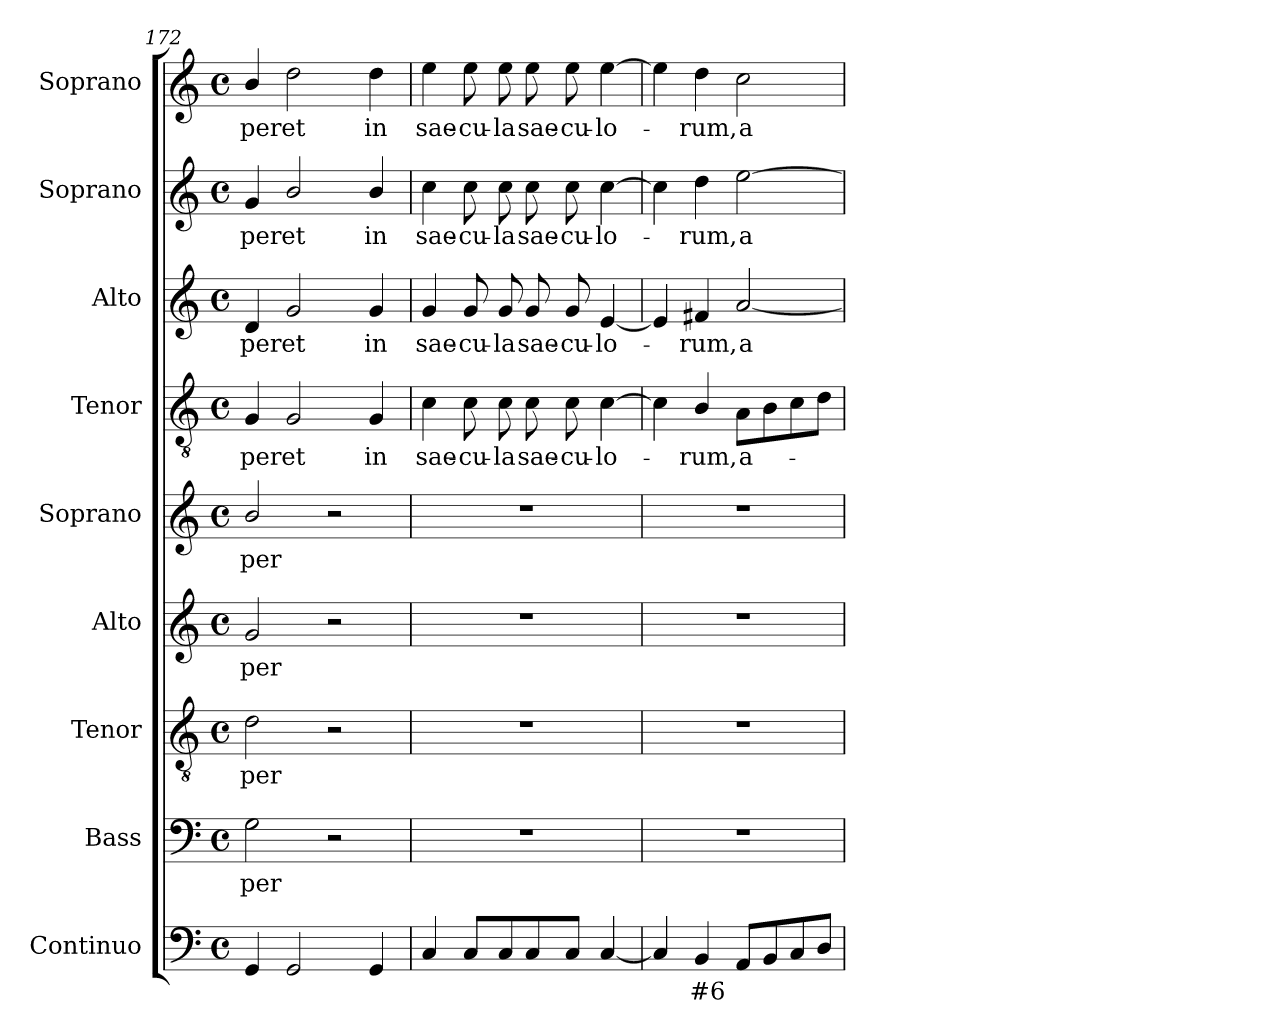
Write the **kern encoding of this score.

**kern	**text	**kern	**text	**kern	**text	**kern	**text	**kern	**text	**kern	**text	**kern	**text	**kern	**text	**kern	**text
*part9	*part9	*part8	*part8	*part7	*part7	*part6	*part6	*part5	*part5	*part4	*part4	*part3	*part3	*part2	*part2	*part1	*part1
*staff9	*staff9	*staff8	*staff8	*staff7	*staff7	*staff6	*staff6	*staff5	*staff5	*staff4	*staff4	*staff3	*staff3	*staff2	*staff2	*staff1	*staff1
*I"Continuo	*	*I"Bass	*	*I"Tenor	*	*I"Alto	*	*I"Soprano	*	*I"Tenor	*	*I"Alto	*	*I"Soprano	*	*I"Soprano	*
*I'Cont.	*	*I'B.	*	*I'T.	*	*I'A.	*	*I'S.	*	*I'T.	*	*I'A.	*	*I'S.	*	*I'S.	*
*clefF4	*	*clefF4	*	*clefGv2	*	*clefG2	*	*clefG2	*	*clefGv2	*	*clefG2	*	*clefG2	*	*clefG2	*
*	*	*	*	*ITrd7c12	*	*	*	*	*	*ITrd7c12	*	*	*	*	*	*	*
*k[]	*	*k[]	*	*k[]	*	*k[]	*	*k[]	*	*k[]	*	*k[]	*	*k[]	*	*k[]	*
*C:	*	*C:	*	*C:	*	*C:	*	*C:	*	*C:	*	*C:	*	*C:	*	*C:	*
*M4/4	*	*M4/4	*	*M4/4	*	*M4/4	*	*M4/4	*	*M4/4	*	*M4/4	*	*M4/4	*	*M4/4	*
*met(c)	*	*met(c)	*	*met(c)	*	*met(c)	*	*met(c)	*	*met(c)	*	*met(c)	*	*met(c)	*	*met(c)	*
=172	=172	=172	=172	=172	=172	=172	=172	=172	=172	=172	=172	=172	=172	=172	=172	=172	=172
!	!	!	!LO:LY:b:color=#000000	!	!	!	!	!	!	!	!	!	!	!	!	!	!
!	!	!	!	!	!LO:LY:b:color=#000000	!	!	!	!	!	!	!	!	!	!	!	!
!	!	!	!	!	!	!	!LO:LY:b:color=#000000	!	!	!	!	!	!	!	!	!	!
!	!	!	!	!	!	!	!	!	!LO:LY:b:color=#000000	!	!	!	!	!	!	!	!
!	!	!	!	!	!	!	!	!	!	!	!LO:LY:b:color=#000000	!	!	!	!	!	!
!	!	!	!	!	!	!	!	!	!	!	!	!	!LO:LY:b:color=#000000	!	!	!	!
!	!	!	!	!	!	!	!	!	!	!	!	!	!	!	!LO:LY:b:color=#000000	!	!
!	!	!	!	!	!	!	!	!	!	!	!	!	!	!	!	!	!LO:LY:b:color=#000000
4GGi/	.	2Gi\	-per	2Di\	-per	2gi/	-per	2bi/	-per	4GGi/	-per	4di/	-per	4gi/	-per	4bi/	-per
!	!	!	!	!	!	!	!	!	!	!	!LO:LY:b:color=#000000	!	!	!	!	!	!
!	!	!	!	!	!	!	!	!	!	!	!	!	!LO:LY:b:color=#000000	!	!	!	!
!	!	!	!	!	!	!	!	!	!	!	!	!	!	!	!LO:LY:b:color=#000000	!	!
!	!	!	!	!	!	!	!	!	!	!	!	!	!	!	!	!	!LO:LY:b:color=#000000
2GGi/	.	.	.	.	.	.	.	.	.	2GGi/	et	2gi/	et	2bi/	et	2ddi\	et
.	.	2r	.	2r	.	2r	.	2r	.	.	.	.	.	.	.	.	.
!	!	!	!	!	!	!	!	!	!	!	!LO:LY:b:color=#000000	!	!	!	!	!	!
!	!	!	!	!	!	!	!	!	!	!	!	!	!LO:LY:b:color=#000000	!	!	!	!
!	!	!	!	!	!	!	!	!	!	!	!	!	!	!	!LO:LY:b:color=#000000	!	!
!	!	!	!	!	!	!	!	!	!	!	!	!	!	!	!	!	!LO:LY:b:color=#000000
4GGi/	.	.	.	.	.	.	.	.	.	4GGi/	in	4gi/	in	4bi/	in	4ddi\	in
!!LO:PB:g=z
=173	=173	=173	=173	=173	=173	=173	=173	=173	=173	=173	=173	=173	=173	=173	=173	=173	=173
!	!	!	!	!	!	!	!	!	!	!	!LO:LY:b:color=#000000	!	!	!	!	!	!
!	!	!	!	!	!	!	!	!	!	!	!	!	!LO:LY:b:color=#000000	!	!	!	!
!	!	!	!	!	!	!	!	!	!	!	!	!	!	!	!LO:LY:b:color=#000000	!	!
!	!	!	!	!	!	!	!	!	!	!	!	!	!	!	!	!	!LO:LY:b:color=#000000
4Ci/	.	1r	.	1r	.	1r	.	1r	.	4Ci\	sae-	4gi/	sae-	4cci\	sae-	4eei\	sae-
!	!	!	!	!	!	!	!	!	!	!	!LO:LY:b:color=#000000	!	!	!	!	!	!
!	!	!	!	!	!	!	!	!	!	!	!	!	!LO:LY:b:color=#000000	!	!	!	!
!	!	!	!	!	!	!	!	!	!	!	!	!	!	!	!LO:LY:b:color=#000000	!	!
!	!	!	!	!	!	!	!	!	!	!	!	!	!	!	!	!	!LO:LY:b:color=#000000
8Ci/L	.	.	.	.	.	.	.	.	.	8Ci\	-cu-	8gi/	-cu-	8cci\	-cu-	8eei\	-cu-
!	!	!	!	!	!	!	!	!	!	!	!LO:LY:b:color=#000000	!	!	!	!	!	!
!	!	!	!	!	!	!	!	!	!	!	!	!	!LO:LY:b:color=#000000	!	!	!	!
!	!	!	!	!	!	!	!	!	!	!	!	!	!	!	!LO:LY:b:color=#000000	!	!
!	!	!	!	!	!	!	!	!	!	!	!	!	!	!	!	!	!LO:LY:b:color=#000000
8Ci/	.	.	.	.	.	.	.	.	.	8Ci\	-la	8gi/	-la	8cci\	-la	8eei\	-la
!	!	!	!	!	!	!	!	!	!	!	!LO:LY:b:color=#000000	!	!	!	!	!	!
!	!	!	!	!	!	!	!	!	!	!	!	!	!LO:LY:b:color=#000000	!	!	!	!
!	!	!	!	!	!	!	!	!	!	!	!	!	!	!	!LO:LY:b:color=#000000	!	!
!	!	!	!	!	!	!	!	!	!	!	!	!	!	!	!	!	!LO:LY:b:color=#000000
8Ci/	.	.	.	.	.	.	.	.	.	8Ci\	sae-	8gi/	sae-	8cci\	sae-	8eei\	sae-
!	!	!	!	!	!	!	!	!	!	!	!LO:LY:b:color=#000000	!	!	!	!	!	!
!	!	!	!	!	!	!	!	!	!	!	!	!	!LO:LY:b:color=#000000	!	!	!	!
!	!	!	!	!	!	!	!	!	!	!	!	!	!	!	!LO:LY:b:color=#000000	!	!
!	!	!	!	!	!	!	!	!	!	!	!	!	!	!	!	!	!LO:LY:b:color=#000000
8Ci/J	.	.	.	.	.	.	.	.	.	8Ci\	-cu-	8gi/	-cu-	8cci\	-cu-	8eei\	-cu-
!	!	!	!	!	!	!	!	!	!	!	!LO:LY:b:color=#000000	!	!	!	!	!	!
!	!	!	!	!	!	!	!	!	!	!	!	!	!LO:LY:b:color=#000000	!	!	!	!
!	!	!	!	!	!	!	!	!	!	!	!	!	!	!	!LO:LY:b:color=#000000	!	!
!	!	!	!	!	!	!	!	!	!	!	!	!	!	!	!	!	!LO:LY:b:color=#000000
[4Ci/	.	.	.	.	.	.	.	.	.	[4Ci\	-lo-	[4ei/	-lo-	[4cci\	-lo-	[4eei\	-lo-
=174	=174	=174	=174	=174	=174	=174	=174	=174	=174	=174	=174	=174	=174	=174	=174	=174	=174
4Ci/]	.	1r	.	1r	.	1r	.	1r	.	4Ci\]	.	4ei/]	.	4cci\]	.	4eei\]	.
!	!LO:LY:b:color=#000000	!	!	!	!	!	!	!	!	!	!	!	!	!	!	!	!
!	!	!	!	!	!	!	!	!	!	!	!LO:LY:b:color=#000000	!	!	!	!	!	!
!	!	!	!	!	!	!	!	!	!	!	!	!	!LO:LY:b:color=#000000	!	!	!	!
!	!	!	!	!	!	!	!	!	!	!	!	!	!	!	!LO:LY:b:color=#000000	!	!
!	!	!	!	!	!	!	!	!	!	!	!	!	!	!	!	!	!LO:LY:b:color=#000000
4BBi/	#6	.	.	.	.	.	.	.	.	4BBi/	-rum,	4f#Xi/	-rum,	4ddi\	-rum,	4ddi\	-rum,
!	!	!	!	!	!	!	!	!	!	!	!LO:LY:b:color=#000000	!	!	!	!	!	!
!	!	!	!	!	!	!	!	!	!	!	!	!	!LO:LY:b:color=#000000	!	!	!	!
!	!	!	!	!	!	!	!	!	!	!	!	!	!	!	!LO:LY:b:color=#000000	!	!
!	!	!	!	!	!	!	!	!	!	!	!	!	!	!	!	!	!LO:LY:b:color=#000000
8AAi/L	.	.	.	.	.	.	.	.	.	8AAi\L	a-	[2ai/	a-	[2eei\	a-	2cci\	a-
8BBi/	.	.	.	.	.	.	.	.	.	8BBi\	.	.	.	.	.	.	.
8Ci/	.	.	.	.	.	.	.	.	.	8Ci\	.	.	.	.	.	.	.
8Di/J	.	.	.	.	.	.	.	.	.	8Di\J	.	.	.	.	.	.	.
=	=	=	=	=	=	=	=	=	=	=	=	=	=	=	=	=	=
*-	*-	*-	*-	*-	*-	*-	*-	*-	*-	*-	*-	*-	*-	*-	*-	*-	*-
